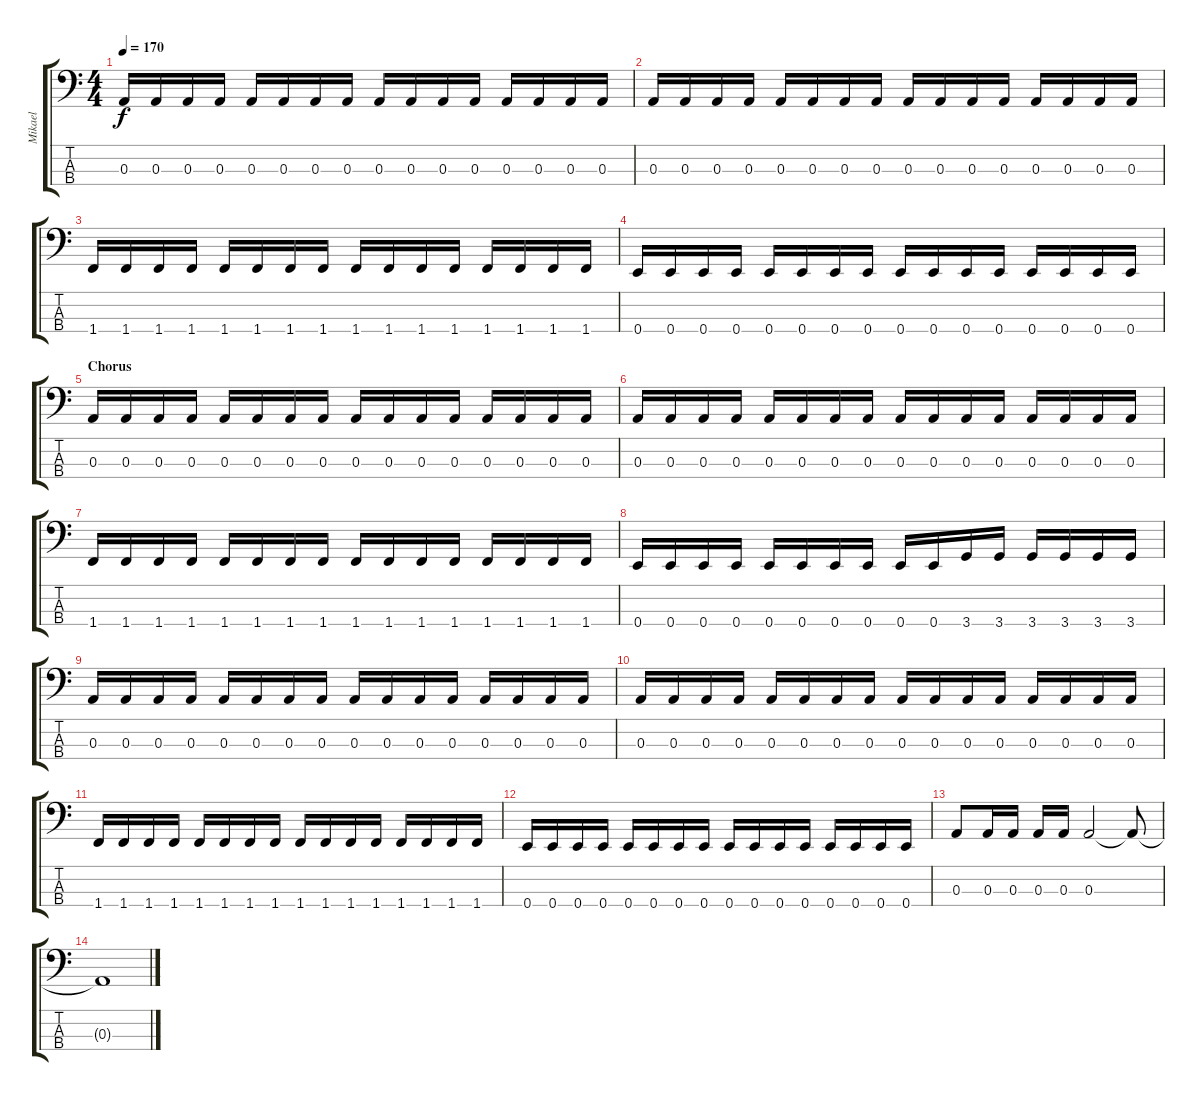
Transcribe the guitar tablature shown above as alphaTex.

\track ("Mikael" "Mikael") {instrument electricbasspick}
\staff {score tabs}
\tuning (G2 D2 A1 E1) {hide}
\ts (4 4)
\tempo 170
\clef f4
\ks c
0.3.16{dy f} 0.3.16 0.3.16 0.3.16 0.3.16 0.3.16 0.3.16 0.3.16 0.3.16 0.3.16 0.3.16 0.3.16 0.3.16 0.3.16 0.3.16 0.3.16 |
0.3.16 0.3.16 0.3.16 0.3.16 0.3.16 0.3.16 0.3.16 0.3.16 0.3.16 0.3.16 0.3.16 0.3.16 0.3.16 0.3.16 0.3.16 0.3.16 |
1.4.16 1.4.16 1.4.16 1.4.16 1.4.16 1.4.16 1.4.16 1.4.16 1.4.16 1.4.16 1.4.16 1.4.16 1.4.16 1.4.16 1.4.16 1.4.16 |
0.4.16 0.4.16 0.4.16 0.4.16 0.4.16 0.4.16 0.4.16 0.4.16 0.4.16 0.4.16 0.4.16 0.4.16 0.4.16 0.4.16 0.4.16 0.4.16 |
\section ("" "Chorus")
0.3.16 0.3.16 0.3.16 0.3.16 0.3.16 0.3.16 0.3.16 0.3.16 0.3.16 0.3.16 0.3.16 0.3.16 0.3.16 0.3.16 0.3.16 0.3.16 |
0.3.16 0.3.16 0.3.16 0.3.16 0.3.16 0.3.16 0.3.16 0.3.16 0.3.16 0.3.16 0.3.16 0.3.16 0.3.16 0.3.16 0.3.16 0.3.16 |
1.4.16 1.4.16 1.4.16 1.4.16 1.4.16 1.4.16 1.4.16 1.4.16 1.4.16 1.4.16 1.4.16 1.4.16 1.4.16 1.4.16 1.4.16 1.4.16 |
0.4.16 0.4.16 0.4.16 0.4.16 0.4.16 0.4.16 0.4.16 0.4.16 0.4.16 0.4.16 3.4.16 3.4.16 3.4.16 3.4.16 3.4.16 3.4.16 |
0.3.16 0.3.16 0.3.16 0.3.16 0.3.16 0.3.16 0.3.16 0.3.16 0.3.16 0.3.16 0.3.16 0.3.16 0.3.16 0.3.16 0.3.16 0.3.16 |
0.3.16 0.3.16 0.3.16 0.3.16 0.3.16 0.3.16 0.3.16 0.3.16 0.3.16 0.3.16 0.3.16 0.3.16 0.3.16 0.3.16 0.3.16 0.3.16 |
1.4.16 1.4.16 1.4.16 1.4.16 1.4.16 1.4.16 1.4.16 1.4.16 1.4.16 1.4.16 1.4.16 1.4.16 1.4.16 1.4.16 1.4.16 1.4.16 |
0.4.16 0.4.16 0.4.16 0.4.16 0.4.16 0.4.16 0.4.16 0.4.16 0.4.16 0.4.16 0.4.16 0.4.16 0.4.16 0.4.16 0.4.16 0.4.16 |
0.3.8 0.3.16 0.3.16 0.3.16 0.3.16 0.3.2 0.3{t}.8 |
0.3{t}.1
